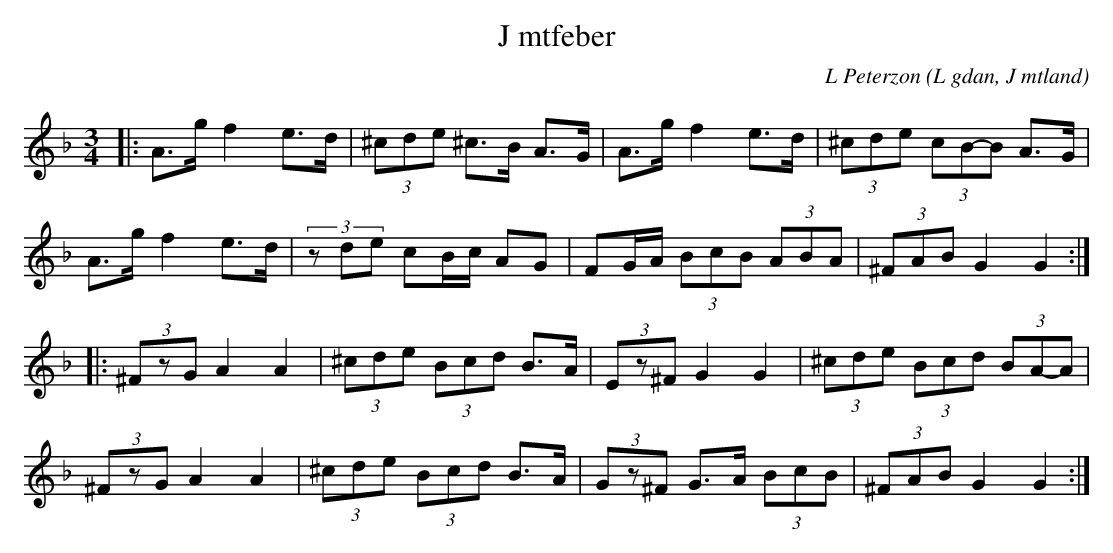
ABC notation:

X:1
T:J mtfeber
C: L Peterzon
O:L gdan, J mtland
M:3/4
L:1/8
K:Dm
|: A>g f2 e>d|(3^cde ^c>B A>G|A>g f2 e>d|(3^cde (3cB-B A>G|
A>g f2 e>d|(3zde cB/c/ AG|FG/A/ (3BcB (3ABA|(3^FAB G2 G2:|
|:(3^FzG A2 A2|(3^cde (3Bcd B>A|(3Ez^F G2 G2|(3^cde (3Bcd (3BA-A|
(3^FzG A2 A2|(3^cde (3Bcd B>A| (3Gz^F G>A (3BcB|(3^FAB G2 G2:|
